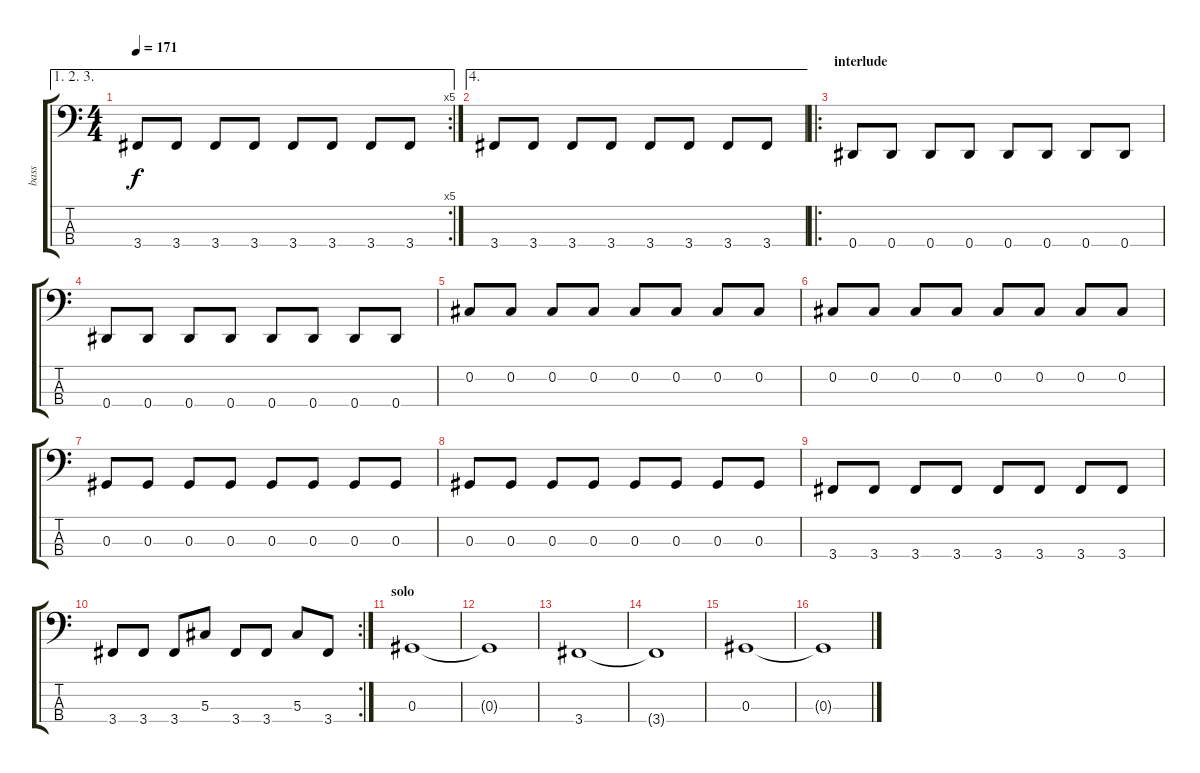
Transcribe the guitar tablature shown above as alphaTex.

\track ("bass" "bass") {instrument electricbasspick}
\staff {score tabs}
\tuning (Gb2 Db2 Ab1 Eb1) {hide}
\ae (1 2 3)
\rc 5
\ts (4 4)
\tempo 171
\clef f4
\ks c
3.4.8{dy f} 3.4.8 3.4.8 3.4.8 3.4.8 3.4.8 3.4.8 3.4.8 |
\ae 4
3.4.8 3.4.8 3.4.8 3.4.8 3.4.8 3.4.8 3.4.8 3.4.8 |
\ro
\section ("" "interlude")
0.4.8 0.4.8 0.4.8 0.4.8 0.4.8 0.4.8 0.4.8 0.4.8 |
0.4.8 0.4.8 0.4.8 0.4.8 0.4.8 0.4.8 0.4.8 0.4.8 |
0.2.8 0.2.8 0.2.8 0.2.8 0.2.8 0.2.8 0.2.8 0.2.8 |
0.2.8 0.2.8 0.2.8 0.2.8 0.2.8 0.2.8 0.2.8 0.2.8 |
0.3.8 0.3.8 0.3.8 0.3.8 0.3.8 0.3.8 0.3.8 0.3.8 |
0.3.8 0.3.8 0.3.8 0.3.8 0.3.8 0.3.8 0.3.8 0.3.8 |
3.4.8 3.4.8 3.4.8 3.4.8 3.4.8 3.4.8 3.4.8 3.4.8 |
\rc 2
3.4.8 3.4.8 3.4.8 5.3.8 3.4.8 3.4.8 5.3.8 3.4.8 |
\section ("" "solo")
0.3.1 |
0.3{t}.1 |
3.4.1 |
3.4{t}.1 |
0.3.1 |
0.3{t}.1
